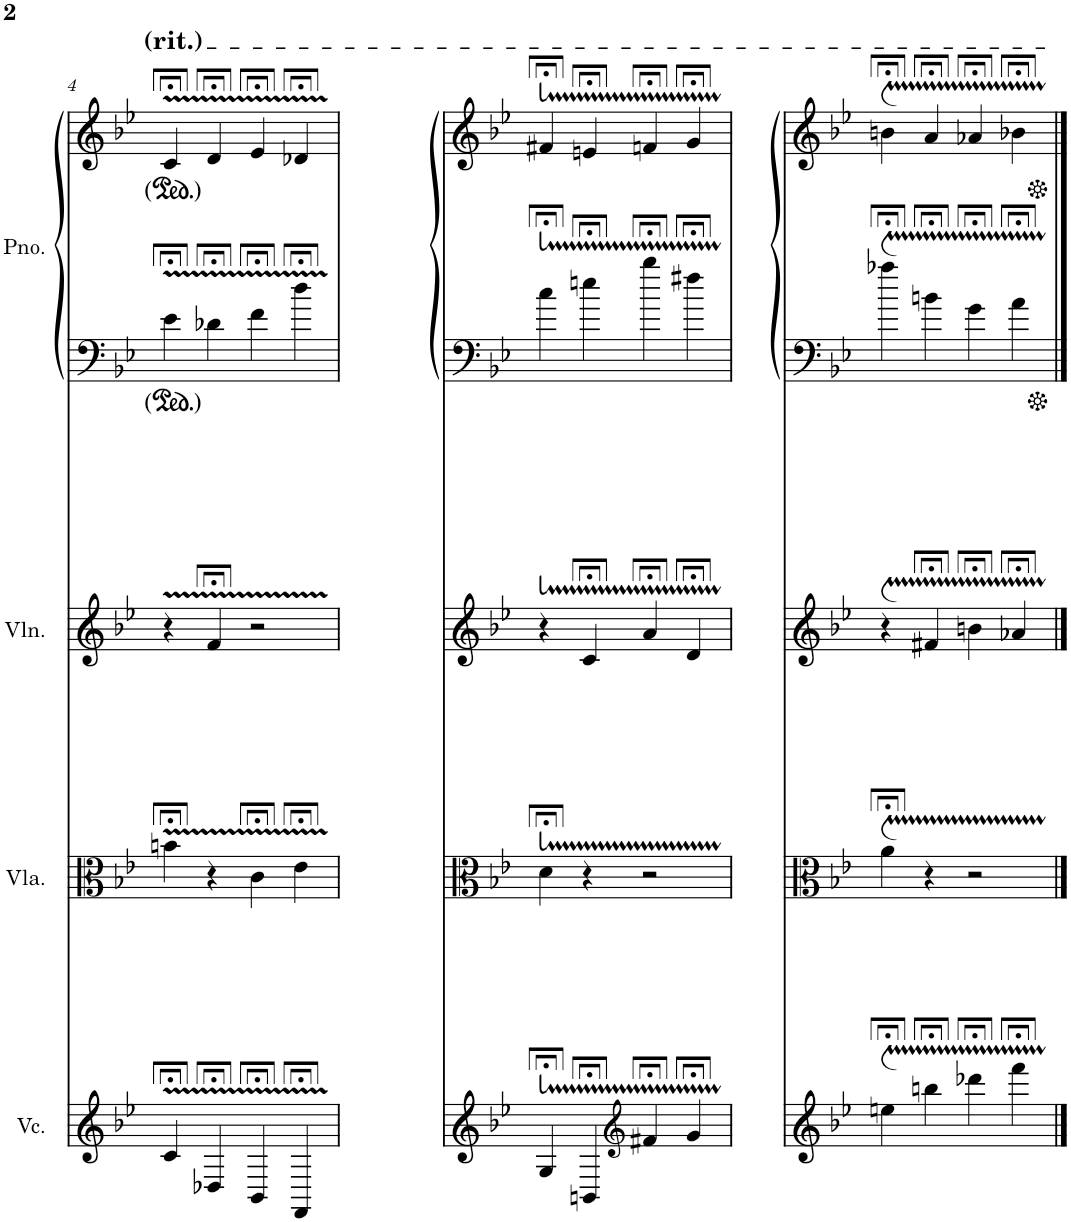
**kern	**kern	**kern	**kern	**kern
*part4	*part3	*part2	*part1	*part1
*staff5	*staff4	*staff3	*staff2	*staff1
*I"Violoncello	*I"Viola	*I"Violin	*I"Piano	*
*I'Vc.	*I'Vla.	*I'Vln.	*I'Pno.	*
!!LO:PB:g=z
*clefG2	*clefC3	*clefG2	*clefF4	*clefG2
*k[b-e-]	*k[b-e-]	*k[b-e-]	*k[b-e-]	*k[b-e-]
*M4/4	*M4/4	*M4/4	*M4/4	*M4/4
=4	=4	=4	=4	=4
4c;</	4bn;<\	4r	4e-;<\	4c;</
4D-X;</	4r	4f;</	4d-X;<\	4d;</
4BB-;</	4c;<\	2r	4f;<\	4e-;</
4FFTTT;</	4e-TTT;<\	.	4dd;<\	4d-XTTT;</
=5	=5	=5	=5	=5
4G;</	4d;<\	4r	4cc;<\	4f#X;</
4BBn;</	4r	4c;</	4een;<\	4en;</
*clefG2	*	*	*	*
4f#X;</	2r	4a;</	4bb-;<\	4fn;</
4gTTT;</	.	4dTTT;</	4ff#X;<\	4gTTT;</
=6	=6	=6	=6	=6
4een;<\	4a;<\	4r	4aa-X;<\	4bn;<\
4bbn;<\	4r	4f#X;</	4bn;<\	4a;</
4ddd-X;<\	2r	4bn;<\	4g;<\	4a-X;</
4fffTTT;<\	.	4a-XTTT;</	4a;<\	4b-XTTT;<\
==	==	==	==	==
*-	*-	*-	*-	*-
